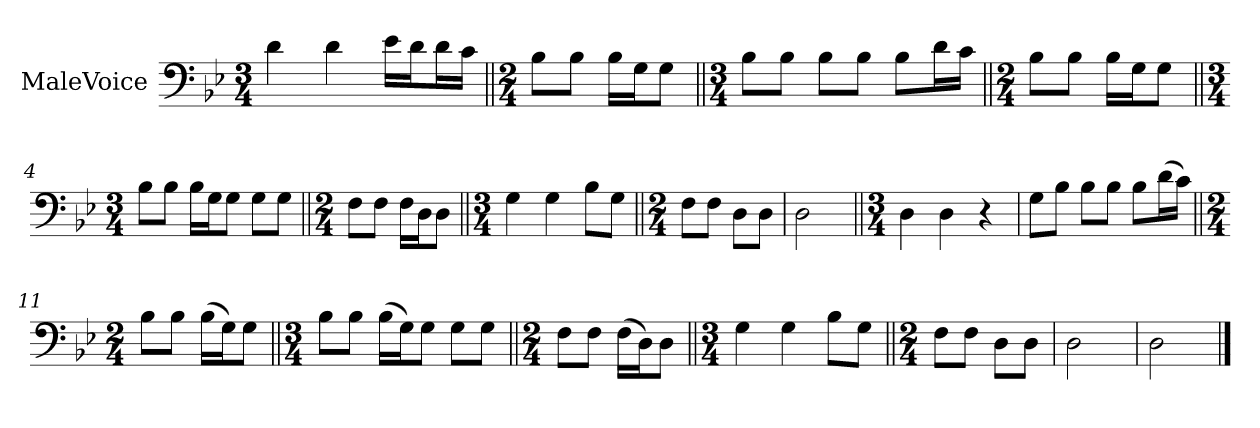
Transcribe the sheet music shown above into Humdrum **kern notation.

**kern
*part1
*staff1
*I"MaleVoice
*clefF4
*k[b-e-]
*M3/4
*MM92
=
4d
4d
16e-\LL
16d\J
16d\L
16c\JJ
=1||
*M2/4
8B-\L
8B-\J
16B-\LL
16G\J
8G\J
=2||
*M3/4
8B-\L
8B-\J
8B-\L
8B-\J
8B-\L
16d\L
16c\JJ
=3||
*M2/4
8B-\L
8B-\J
16B-\LL
16G\J
8G\J
=4||
*M3/4
8B-\L
8B-\J
16B-\LL
16G\J
8G\J
8G\L
8G\J
=5||
*M2/4
8F\L
8F\J
16F\LL
16D\J
8D\J
=6||
*M3/4
4G
4G
8B-\L
8G\J
=7||
*M2/4
8F\L
8F\J
8D\L
8D\J
=8
2D
=9||
*M3/4
4D
4D
4r
=10
8G\L
8B-\J
8B-\L
8B-\J
8B-\L
(16d\L
16c\JJ)
=11||
*M2/4
8B-\L
8B-\J
(16B-\LL
16G\J)
8G\J
=12||
*M3/4
8B-\L
8B-\J
(16B-\LL
16G\J)
8G\J
8G\L
8G\J
=13||
*M2/4
8F\L
8F\J
(16F\LL
16D\J)
8D\J
=14||
*M3/4
4G
4G
8B-\L
8G\J
=15||
*M2/4
8F\L
8F\J
8D\L
8D\J
=16
2D
=17
2D
==
*-
